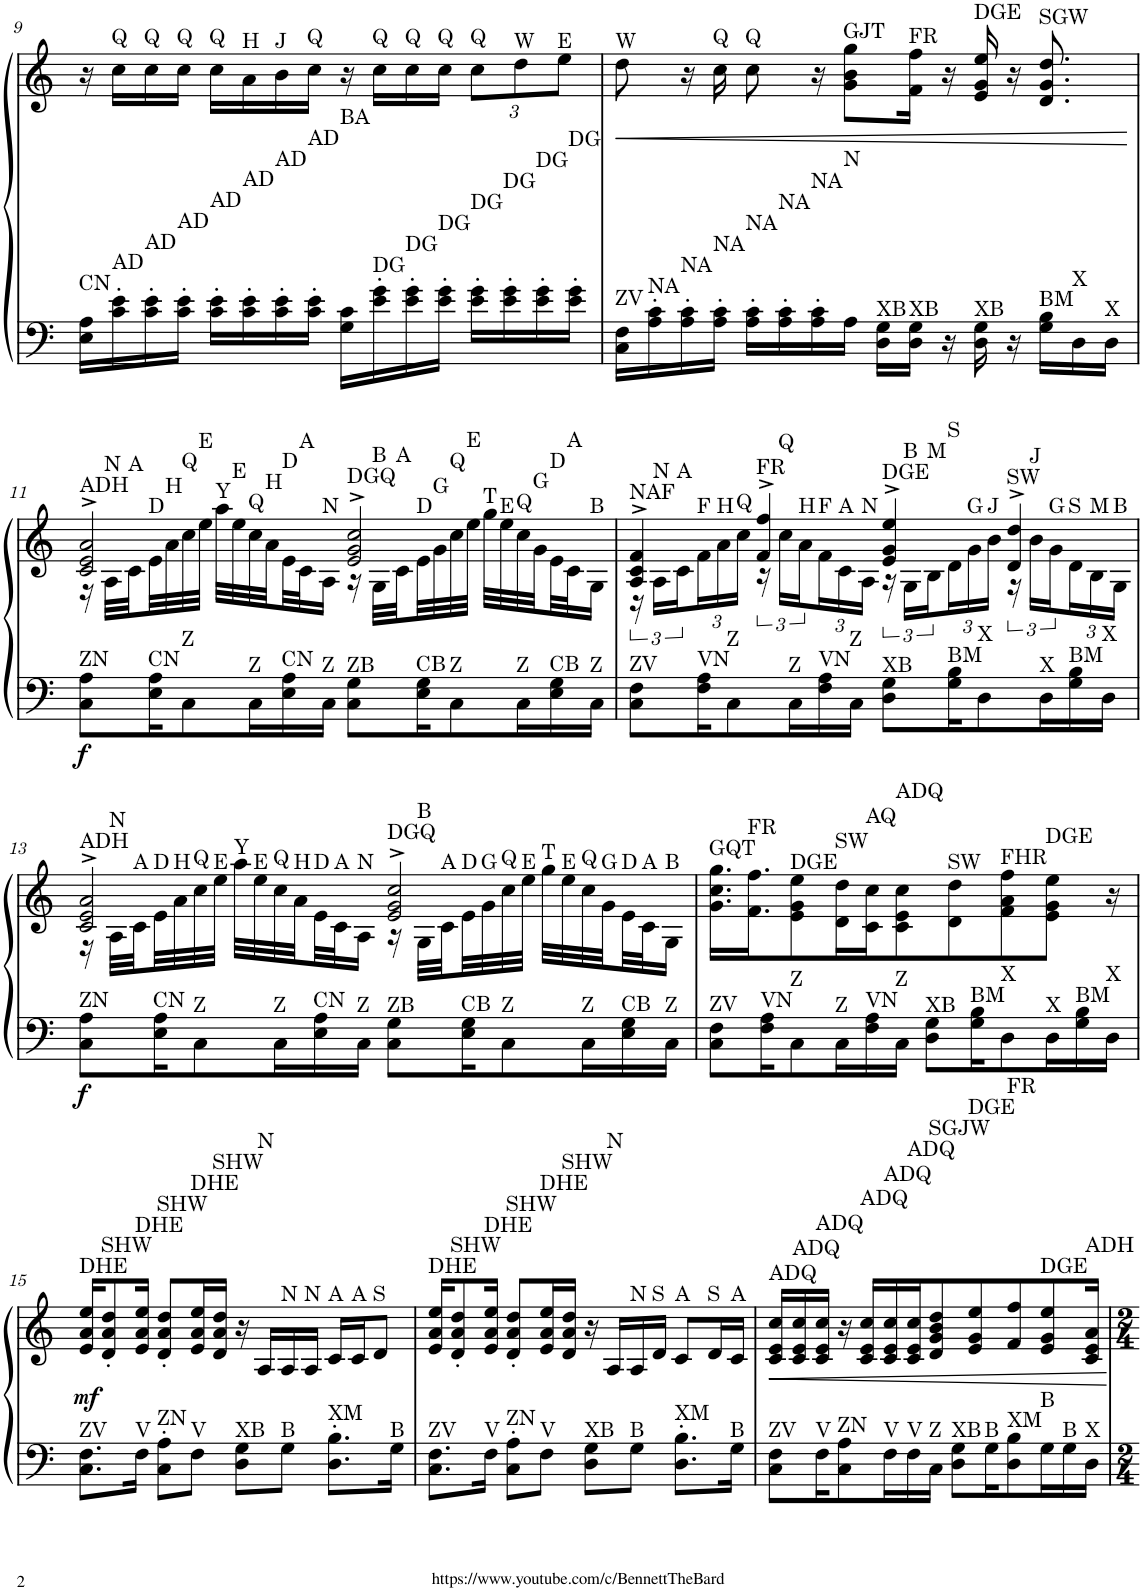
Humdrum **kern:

**kern	**kern	**dynam
*part1	*part1	*part1
*staff2	*staff1	*staff1/2
*I"Piano	*	*
*I'Pno.	*	*
!!LO:PB:g=z
*clefF4	*clefG2	*
*k[]	*k[]	*
*M4/4	*M4/4	*
=9	=9	=9
!LO:TX:a:t=CN	!	!
16E\ 16A\LL	16r	.
!	!LO:TX:a:t=Q	!
!LO:TX:a:t=AD	!	!
16c\' 16e\'	16cc\LL	.
!	!LO:TX:a:t=Q	!
!LO:TX:a:t=AD	!	!
16c\' 16e\'	16cc\	.
!	!LO:TX:a:t=Q	!
!LO:TX:a:t=AD	!	!
16c\' 16e\'JJ	16cc\JJ	.
!	!LO:TX:a:t=Q	!
!LO:TX:a:t=AD	!	!
16c\' 16e\'LL	16cc\LL	.
!	!LO:TX:a:t=H	!
!LO:TX:a:t=AD	!	!
16c\' 16e\'	16a\	.
!	!LO:TX:a:t=J	!
!LO:TX:a:t=AD	!	!
16c\' 16e\'	16b\	.
!	!LO:TX:a:t=Q	!
!LO:TX:a:t=AD	!	!
16c\' 16e\'JJ	16cc\JJ	.
!LO:TX:a:t=BA	!	!
16G\ 16c\LL	16r	.
!	!LO:TX:a:t=Q	!
!LO:TX:a:t=DG	!	!
16e\' 16g\'	16cc\LL	.
!	!LO:TX:a:t=Q	!
!LO:TX:a:t=DG	!	!
16e\' 16g\'	16cc\	.
!	!LO:TX:a:t=Q	!
!LO:TX:a:t=DG	!	!
16e\' 16g\'JJ	16cc\JJ	.
*	*Xbrackettup	*
!	!LO:TX:a:t=Q	!
!LO:TX:a:t=DG	!	!
16e\' 16g\'LL	12cc\L	.
!LO:TX:a:t=DG	!	!
16e\' 16g\'	.	.
!	!LO:TX:a:t=W	!
.	12dd\	.
!LO:TX:a:t=DG	!	!
16e\' 16g\'	.	.
!	!LO:TX:a:t=E	!
.	12ee\J	.
!LO:TX:a:t=DG	!	!
16e\' 16g\'JJ	.	.
=10	=10	=10
!	!LO:TX:a:t=W	!
!LO:TX:a:t=ZV	!	!
!	!	!LO:HP:b
16C\ 16F\LL	8dd\	<
!LO:TX:a:t=NA	!	!
16A\' 16c\'	.	.
!LO:TX:a:t=NA	!	!
16A\' 16c\'	16r	.
!	!LO:TX:a:t=Q	!
!LO:TX:a:t=NA	!	!
16A\' 16c\'JJ	16cc\	.
!	!LO:TX:a:t=Q	!
!LO:TX:a:t=NA	!	!
16A\' 16c\'LL	8cc\	.
!LO:TX:a:t=NA	!	!
16A\' 16c\'	.	.
!LO:TX:a:t=NA	!	!
16A\' 16c\'	16r	.
!	!LO:TX:a:t=GJT	!
!LO:TX:a:t=N	!	!
16A\JJ	8g\ 8b\ 8gg\L	.
!LO:TX:a:t=XB	!	!
16D\ 16G\LL	.	.
!	!LO:TX:a:t=FR	!
!LO:TX:a:t=XB	!	!
16D\ 16G\JJ	16f\ 16ff\Jk	.
16r	16r	.
!	!LO:TX:a:t=DGE	!
!LO:TX:a:t=XB	!	!
16D\ 16G\	16e/ 16g/ 16ee/	.
16r	16r	.
!	!LO:TX:a:t=SGW	!
!LO:TX:a:t=BM	!	!
16G\ 16B\LL	8.d/ 8.g/ 8.dd/	.
!LO:TX:a:t=X	!	!
16D\	.	.
!LO:TX:a:t=X	!	!
16D\JJ	.	.
.	.	[
!!LO:LB:g=z
=11	=11	=11
*	*^	*
!	!LO:TX:a:t=ADH	!	!
!LO:TX:a:t=ZN	!	!	!
!	!	!	!LO:DY:b=2
8C\ 8A\L	2c/^ 2e/^ 2a/^	16r	f
!	!	!LO:TX:a:t=N	!
.	.	32A\LLL	.
!	!	!LO:TX:a:t=A	!
.	.	32c\	.
!	!	!LO:TX:a:t=D	!
!LO:TX:a:t=CN	!	!	!
16E\ 16A\K	.	32e\	.
!	!	!LO:TX:a:t=H	!
.	.	32a\	.
!	!	!LO:TX:a:t=Q	!
!LO:TX:a:t=Z	!	!	!
8C\	.	32cc\	.
!	!	!LO:TX:a:t=E	!
.	.	32ee\JJJ	.
!	!	!LO:TX:a:t=Y	!
.	.	32aa\LLL	.
!	!	!LO:TX:a:t=E	!
.	.	32ee\	.
!	!	!LO:TX:a:t=Q	!
!LO:TX:a:t=Z	!	!	!
16C\L	.	32cc\	.
!	!	!LO:TX:a:t=H	!
.	.	32a\	.
!	!	!LO:TX:a:t=D	!
!LO:TX:a:t=CN	!	!	!
16E\ 16A\	.	32e\	.
!	!	!LO:TX:a:t=A	!
.	.	32c\J	.
!	!	!LO:TX:a:t=N	!
!LO:TX:a:t=Z	!	!	!
16C\JJ	.	16A\JJ	.
!	!LO:TX:a:t=DGQ	!	!
!LO:TX:a:t=ZB	!	!	!
8C\ 8G\L	2e/^ 2g/^ 2cc/^	16r	.
!	!	!LO:TX:a:t=B	!
.	.	32G\LLL	.
!	!	!LO:TX:a:t=A	!
.	.	32c\	.
!	!	!LO:TX:a:t=D	!
!LO:TX:a:t=CB	!	!	!
16E\ 16G\K	.	32e\	.
!	!	!LO:TX:a:t=G	!
.	.	32g\	.
!	!	!LO:TX:a:t=Q	!
!LO:TX:a:t=Z	!	!	!
8C\	.	32cc\	.
!	!	!LO:TX:a:t=E	!
.	.	32ee\JJJ	.
!	!	!LO:TX:a:t=T	!
.	.	32gg\LLL	.
!	!	!LO:TX:a:t=E	!
.	.	32ee\	.
!	!	!LO:TX:a:t=Q	!
!LO:TX:a:t=Z	!	!	!
16C\L	.	32cc\	.
!	!	!LO:TX:a:t=G	!
.	.	32g\	.
!	!	!LO:TX:a:t=D	!
!LO:TX:a:t=CB	!	!	!
16E\ 16G\	.	32e\	.
!	!	!LO:TX:a:t=A	!
.	.	32c\J	.
!	!	!LO:TX:a:t=B	!
!LO:TX:a:t=Z	!	!	!
16C\JJ	.	16G\JJ	.
=12	=12	=12	=12
*	*	*brackettup	*
!	!LO:TX:a:t=NAF	!	!
!LO:TX:a:t=ZV	!	!	!
8C\ 8F\L	4A/^ 4c/^ 4f/^	24r	.
!	!	!LO:TX:a:t=N	!
.	.	24A\LL	.
!	!	!LO:TX:a:t=A	!
.	.	24c\	.
*	*	*Xbrackettup	*
!	!	!LO:TX:a:t=F	!
!LO:TX:a:t=VN	!	!	!
16F\ 16A\K	.	24f\	.
!	!	!LO:TX:a:t=H	!
.	.	24a\	.
!LO:TX:a:t=Z	!	!	!
8C\	.	.	.
!	!	!LO:TX:a:t=Q	!
.	.	24cc\JJ	.
*	*	*brackettup	*
!	!LO:TX:a:t=FR	!	!
.	4f/^ 4ff/^	24r	.
!	!	!LO:TX:a:t=Q	!
.	.	24cc\LL	.
!LO:TX:a:t=Z	!	!	!
16C\L	.	.	.
!	!	!LO:TX:a:t=H	!
.	.	24a\	.
*	*	*Xbrackettup	*
!	!	!LO:TX:a:t=F	!
!LO:TX:a:t=VN	!	!	!
16F\ 16A\	.	24f\	.
!	!	!LO:TX:a:t=A	!
.	.	24c\	.
!LO:TX:a:t=Z	!	!	!
16C\JJ	.	.	.
!	!	!LO:TX:a:t=N	!
.	.	24A\JJ	.
*	*	*brackettup	*
!	!LO:TX:a:t=DGE	!	!
!LO:TX:a:t=XB	!	!	!
8D\ 8G\L	4e/^ 4g/^ 4ee/^	24r	.
!	!	!LO:TX:a:t=B	!
.	.	24G\LL	.
!	!	!LO:TX:a:t=M	!
.	.	24B\	.
*	*	*Xbrackettup	*
!	!	!LO:TX:a:t=S	!
!LO:TX:a:t=BM	!	!	!
16G\ 16B\K	.	24d\	.
!	!	!LO:TX:a:t=G	!
.	.	24g\	.
!LO:TX:a:t=X	!	!	!
8D\	.	.	.
!	!	!LO:TX:a:t=J	!
.	.	24b\JJ	.
*	*	*brackettup	*
!	!LO:TX:a:t=SW	!	!
.	4d/^ 4dd/^	24r	.
!	!	!LO:TX:a:t=J	!
.	.	24b\LL	.
!LO:TX:a:t=X	!	!	!
16D\L	.	.	.
!	!	!LO:TX:a:t=G	!
.	.	24g\	.
*	*	*Xbrackettup	*
!	!	!LO:TX:a:t=S	!
!LO:TX:a:t=BM	!	!	!
16G\ 16B\	.	24d\	.
!	!	!LO:TX:a:t=M	!
.	.	24B\	.
!LO:TX:a:t=X	!	!	!
16D\JJ	.	.	.
!	!	!LO:TX:a:t=B	!
.	.	24G\JJ	.
!!LO:LB:g=z	!!
=13	=13	=13	=13
!	!LO:TX:a:t=ADH	!	!
!LO:TX:a:t=ZN	!	!	!
!	!	!	!LO:DY:b=2
8C\ 8A\L	2c/^ 2e/^ 2a/^	16r	f
!	!	!LO:TX:a:t=N	!
.	.	32A\LLL	.
!	!	!LO:TX:a:t=A	!
.	.	32c\	.
!	!	!LO:TX:a:t=D	!
!LO:TX:a:t=CN	!	!	!
16E\ 16A\K	.	32e\	.
!	!	!LO:TX:a:t=H	!
.	.	32a\	.
!	!	!LO:TX:a:t=Q	!
!LO:TX:a:t=Z	!	!	!
8C\	.	32cc\	.
!	!	!LO:TX:a:t=E	!
.	.	32ee\JJJ	.
!	!	!LO:TX:a:t=Y	!
.	.	32aa\LLL	.
!	!	!LO:TX:a:t=E	!
.	.	32ee\	.
!	!	!LO:TX:a:t=Q	!
!LO:TX:a:t=Z	!	!	!
16C\L	.	32cc\	.
!	!	!LO:TX:a:t=H	!
.	.	32a\	.
!	!	!LO:TX:a:t=D	!
!LO:TX:a:t=CN	!	!	!
16E\ 16A\	.	32e\	.
!	!	!LO:TX:a:t=A	!
.	.	32c\J	.
!	!	!LO:TX:a:t=N	!
!LO:TX:a:t=Z	!	!	!
16C\JJ	.	16A\JJ	.
!	!LO:TX:a:t=DGQ	!	!
!LO:TX:a:t=ZB	!	!	!
8C\ 8G\L	2e/^ 2g/^ 2cc/^	16r	.
!	!	!LO:TX:a:t=B	!
.	.	32G\LLL	.
!	!	!LO:TX:a:t=A	!
.	.	32c\	.
!	!	!LO:TX:a:t=D	!
!LO:TX:a:t=CB	!	!	!
16E\ 16G\K	.	32e\	.
!	!	!LO:TX:a:t=G	!
.	.	32g\	.
!	!	!LO:TX:a:t=Q	!
!LO:TX:a:t=Z	!	!	!
8C\	.	32cc\	.
!	!	!LO:TX:a:t=E	!
.	.	32ee\JJJ	.
!	!	!LO:TX:a:t=T	!
.	.	32gg\LLL	.
!	!	!LO:TX:a:t=E	!
.	.	32ee\	.
!	!	!LO:TX:a:t=Q	!
!LO:TX:a:t=Z	!	!	!
16C\L	.	32cc\	.
!	!	!LO:TX:a:t=G	!
.	.	32g\	.
!	!	!LO:TX:a:t=D	!
!LO:TX:a:t=CB	!	!	!
16E\ 16G\	.	32e\	.
!	!	!LO:TX:a:t=A	!
.	.	32c\J	.
!	!	!LO:TX:a:t=B	!
!LO:TX:a:t=Z	!	!	!
16C\JJ	.	16G\JJ	.
=14	=14	=14	=14
!	!LO:TX:a:t=GQT	!	!
!LO:TX:a:t=ZV	!	!	!
*	*v	*v	*
8C\ 8F\L	16.g\ 16.cc\ 16.gg\LL	.
!	!LO:TX:a:t=FR	!
.	16.f\ 16.ff\J	.
!LO:TX:a:t=VN	!	!
16F\ 16A\K	.	.
!	!LO:TX:a:t=DGE	!
!LO:TX:a:t=Z	!	!
8C\	8e\ 8g\ 8ee\	.
!	!LO:TX:a:t=SW	!
!LO:TX:a:t=Z	!	!
16C\L	16d\ 16dd\L	.
!	!LO:TX:a:t=AQ	!
!LO:TX:a:t=VN	!	!
16F\ 16A\	16c\ 16cc\J	.
!	!LO:TX:a:t=ADQ	!
!LO:TX:a:t=Z	!	!
16C\JJ	8c\ 8e\ 8cc\	.
!LO:TX:a:t=XB	!	!
8D\ 8G\L	.	.
!	!LO:TX:a:t=SW	!
.	8d\ 8dd\	.
!LO:TX:a:t=BM	!	!
16G\ 16B\K	.	.
!	!LO:TX:a:t=FHR	!
!LO:TX:a:t=X	!	!
8D\	8f\ 8a\ 8ff\	.
!	!LO:TX:a:t=DGE	!
!LO:TX:a:t=X	!	!
16D\L	8e\ 8g\ 8ee\J	.
!LO:TX:a:t=BM	!	!
16G\ 16B\	.	.
!LO:TX:a:t=X	!	!
16D\JJ	16r	.
!!LO:LB:g=z
=15	=15	=15
!	!LO:TX:a:t=DHE	!
!LO:TX:a:t=ZV	!	!
!	!	!LO:DY:b
8.C\ 8.F\L	16e/ 16a/ 16ee/KL	mf
!	!LO:TX:a:t=SHW	!
.	8d/' 8a/' 8dd/'	.
!	!LO:TX:a:t=DHE	!
!LO:TX:a:t=V	!	!
16F\Jk	16e/ 16a/ 16ee/Jk	.
!	!LO:TX:a:t=SHW	!
!LO:TX:a:t=ZN	!	!
8C\' 8A\'L	8d/' 8a/' 8dd/'L	.
!	!LO:TX:a:t=DHE	!
!LO:TX:a:t=V	!	!
8F\J	16e/ 16a/ 16ee/L	.
!	!LO:TX:a:t=SHW	!
.	16d/ 16a/ 16dd/JJ	.
!LO:TX:a:t=XB	!	!
8D\ 8G\L	16r	.
!	!LO:TX:a:t=N	!
.	16A/LL	.
!	!LO:TX:a:t=N	!
!LO:TX:a:t=B	!	!
8G\J	16A/	.
!	!LO:TX:a:t=N	!
.	16A/JJ	.
!	!LO:TX:a:t=A	!
!LO:TX:a:t=XM	!	!
8.D\' 8.B\'L	16c/LL	.
!	!LO:TX:a:t=A	!
.	16c/J	.
!	!LO:TX:a:t=S	!
.	8d/J	.
!LO:TX:a:t=B	!	!
16G\Jk	.	.
=16	=16	=16
!	!LO:TX:a:t=DHE	!
!LO:TX:a:t=ZV	!	!
8.C\ 8.F\L	16e/ 16a/ 16ee/KL	.
!	!LO:TX:a:t=SHW	!
.	8d/' 8a/' 8dd/'	.
!	!LO:TX:a:t=DHE	!
!LO:TX:a:t=V	!	!
16F\Jk	16e/ 16a/ 16ee/Jk	.
!	!LO:TX:a:t=SHW	!
!LO:TX:a:t=ZN	!	!
8C\' 8A\'L	8d/' 8a/' 8dd/'L	.
!	!LO:TX:a:t=DHE	!
!LO:TX:a:t=V	!	!
8F\J	16e/ 16a/ 16ee/L	.
!	!LO:TX:a:t=SHW	!
.	16d/ 16a/ 16dd/JJ	.
!LO:TX:a:t=XB	!	!
8D\ 8G\L	16r	.
!	!LO:TX:a:t=N	!
.	16A/LL	.
!	!LO:TX:a:t=N	!
!LO:TX:a:t=B	!	!
8G\J	16A/	.
!	!LO:TX:a:t=S	!
.	16d/JJ	.
!	!LO:TX:a:t=A	!
!LO:TX:a:t=XM	!	!
8.D\' 8.B\'L	8c/L	.
!	!LO:TX:a:t=S	!
.	16d/L	.
!	!LO:TX:a:t=A	!
!LO:TX:a:t=B	!	!
16G\Jk	16c/JJ	.
=17	=17	=17
!	!LO:TX:a:t=ADQ	!
!LO:TX:a:t=ZV	!	!
8C\ 8F\L	16c/ 16e/ 16cc/LL	.
!	!LO:TX:a:t=ADQ	!
.	16c/ 16e/ 16cc/	.
!	!LO:TX:a:t=ADQ	!
!LO:TX:a:t=V	!	!
16F\K	16c/ 16e/ 16cc/JJ	.
!LO:TX:a:t=ZN	!	!
8C\ 8A\	16r	.
!	!LO:TX:a:t=ADQ	!
.	16c/ 16e/ 16cc/LL	.
!	!LO:TX:a:t=ADQ	!
!LO:TX:a:t=V	!	!
16F\L	16c/ 16e/ 16cc/	.
!	!LO:TX:a:t=ADQ	!
!LO:TX:a:t=V	!	!
16F\	16c/ 16e/ 16cc/J	.
!	!LO:TX:a:t=SGJW	!
!LO:TX:a:t=Z	!	!
16C\JJ	8d/ 8g/ 8b/ 8dd/	.
!LO:TX:a:t=XB	!	!
8D\ 8G\L	.	.
!	!LO:TX:a:t=DGE	!
.	8e/ 8g/ 8ee/	.
!LO:TX:a:t=B	!	!
16G\K	.	.
!	!LO:TX:a:t=FR	!
!LO:TX:a:t=XM	!	!
8D\ 8B\	8f/ 8ff/	.
!	!LO:TX:a:t=DGE	!
!LO:TX:a:t=B	!	!
16G\L	8e/ 8g/ 8ee/	.
!LO:TX:a:t=B	!	!
16G\	.	.
!	!LO:TX:a:t=ADH	!
!LO:TX:a:t=X	!	!
16D\JJ	16c/ 16e/ 16a/Jk	.
=	=	=
*-	*-	*-
